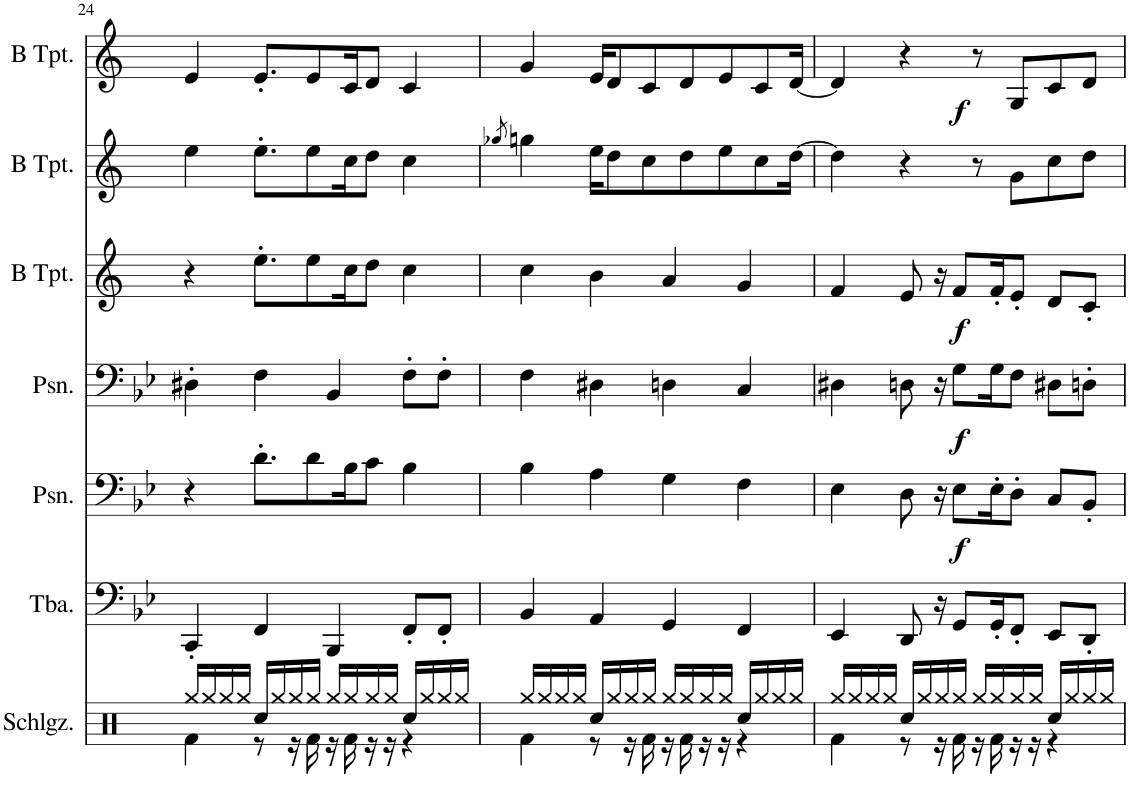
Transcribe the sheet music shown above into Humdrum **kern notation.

**kern	**kern	**kern	**dynam	**kern	**dynam	**kern	**dynam	**kern	**kern	**dynam
*part7	*part6	*part5	*part5	*part4	*part4	*part3	*part3	*part2	*part1	*part1
*staff7	*staff6	*staff5	*staff5	*staff4	*staff4	*staff3	*staff3	*staff2	*staff1	*staff1
*I"Schlagzeug	*I"Tuba	*I"Posaune	*	*I"Posaune	*	*I"Trompete in B	*	*I"Trompete in B	*I"Trompete in B	*
*I'Schlgz.	*I'Tba.	*I'Psn.	*	*I'Psn.	*	*	*	*	*	*
!!LO:PB:g=z
*clefX	*clefF4	*clefF4	*	*clefF4	*	*clefG2	*	*clefG2	*clefG2	*
*	*	*	*	*	*	*Trd1c2	*	*Trd1c2	*Trd1c2	*
*k[]	*k[b-e-]	*k[b-e-]	*	*k[b-e-]	*	*k[]	*	*k[]	*k[]	*
*M4/4	*M4/4	*M4/4	*	*M4/4	*	*M4/4	*	*M4/4	*M4/4	*
=24	=24	=24	=24	=24	=24	=24	=24	=24	=24	=24
*^	*	*	*	*	*	*	*	*	*	*
16Rgg/LL	4Rf\	4CC'/	4r	.	4D#X'\	.	4r	.	4ee\	4e/	.
16Rgg/	.	.	.	.	.	.	.	.	.	.	.
16Rgg/	.	.	.	.	.	.	.	.	.	.	.
16Rgg/JJ	.	.	.	.	.	.	.	.	.	.	.
16Rcc/LL	8r	4FF/	8.d'\L	.	4F\	.	8.ee'\L	.	8.ee'\L	8.e'/L	.
16Rgg/	.	.	.	.	.	.	.	.	.	.	.
16Rgg/	16r	.	.	.	.	.	.	.	.	.	.
16Rgg/JJ	16Rf\	.	8d\	.	.	.	8ee\	.	8ee\	8e/	.
16Rgg/LL	16r	4BBB-/	.	.	4BB-/	.	.	.	.	.	.
16Rgg/	16Rf\	.	16B-\K	.	.	.	16cc\K	.	16cc\K	16c/K	.
16Rgg/	16r	.	8c\J	.	.	.	8dd\J	.	8dd\J	8d/J	.
16Rgg/JJ	16r	.	.	.	.	.	.	.	.	.	.
16Rcc/LL	4r	8FF'/L	4B-\	.	8F'\L	.	4cc\	.	4cc\	4c/	.
16Rgg/	.	.	.	.	.	.	.	.	.	.	.
16Rgg/	.	8FF'/J	.	.	8F'\J	.	.	.	.	.	.
16Rgg/JJ	.	.	.	.	.	.	.	.	.	.	.
=25	=25	=25	=25	=25	=25	=25	=25	=25	=25	=25	=25
.	.	.	.	.	.	.	.	.	8qgg-X/	.	.
16Rgg/LL	4Rf\	4BB-/	4B-\	.	4F\	.	4cc\	.	4ggn\	4g/	.
16Rgg/	.	.	.	.	.	.	.	.	.	.	.
16Rgg/	.	.	.	.	.	.	.	.	.	.	.
16Rgg/JJ	.	.	.	.	.	.	.	.	.	.	.
16Rcc/LL	8r	4AA/	4A\	.	4D#X\	.	4b\	.	16ee\KL	16e/KL	.
16Rgg/	.	.	.	.	.	.	.	.	8dd\	8d/	.
16Rgg/	16r	.	.	.	.	.	.	.	.	.	.
16Rgg/JJ	16Rf\	.	.	.	.	.	.	.	8cc\	8c/	.
16Rgg/LL	16r	4GG/	4G\	.	4Dn\	.	4a/	.	.	.	.
16Rgg/	16Rf\	.	.	.	.	.	.	.	8dd\	8d/	.
16Rgg/	16r	.	.	.	.	.	.	.	.	.	.
16Rgg/JJ	16r	.	.	.	.	.	.	.	8ee\	8e/	.
16Rcc/LL	4r	4FF/	4F\	.	4C/	.	4g/	.	.	.	.
16Rgg/	.	.	.	.	.	.	.	.	8cc\	8c/	.
16Rgg/	.	.	.	.	.	.	.	.	.	.	.
16Rgg/JJ	.	.	.	.	.	.	.	.	[16dd\Jk	[16d/Jk	.
=26	=26	=26	=26	=26	=26	=26	=26	=26	=26	=26	=26
*	*	*	*	*	*	*	*	*	*	*^	*
16Rgg/LL	4Rf\	4EE-/	4E-\	.	4D#X\	.	4f/	.	4dd\]	4d/]	4..ryy	.
16Rgg/	.	.	.	.	.	.	.	.	.	.	.	.
16Rgg/	.	.	.	.	.	.	.	.	.	.	.	.
16Rgg/JJ	.	.	.	.	.	.	.	.	.	.	.	.
16Rcc/LL	8r	8DD/	8D\	.	8Dn\	.	8e/	.	4r	4r	.	.
16Rgg/	.	.	.	.	.	.	.	.	.	.	.	.
16Rgg/	16r	16r	16r	.	16r	.	16r	.	.	.	.	.
!	!	!	!	!LO:DY:b	!	!LO:DY:b	!	!LO:DY:b	!	!	!	!LO:DY:b
16Rgg/JJ	16Rf\	8GG/L	8E-\L	f	8G\L	f	8f/L	f	.	.	2ryy	f
16Rgg/LL	16r	.	.	.	.	.	.	.	8r	8r	.	.
16Rgg/	16Rf\	16GG'/K	16E-'\K	.	16G\K	.	16f'/K	.	.	.	.	.
16Rgg/	16r	8FF'/J	8D'\J	.	8F\J	.	8e'/J	.	8g\L	8G/L	.	.
16Rgg/JJ	16r	.	.	.	.	.	.	.	.	.	.	.
16Rcc/LL	4r	8EE-/L	8C/L	.	8D#X\L	.	8d/L	.	8cc\	8c/	.	.
16Rgg/	.	.	.	.	.	.	.	.	.	.	.	.
16Rgg/	.	8DD'/J	8BB-'/J	.	8Dn'\J	.	8c'/J	.	8dd\J	8d/J	.	.
16Rgg/JJ	.	.	.	.	.	.	.	.	.	.	16ryy	.
*v	*v	*	*	*	*	*	*	*	*	*v	*v	*
=	=	=	=	=	=	=	=	=	=	=
*-	*-	*-	*-	*-	*-	*-	*-	*-	*-	*-
